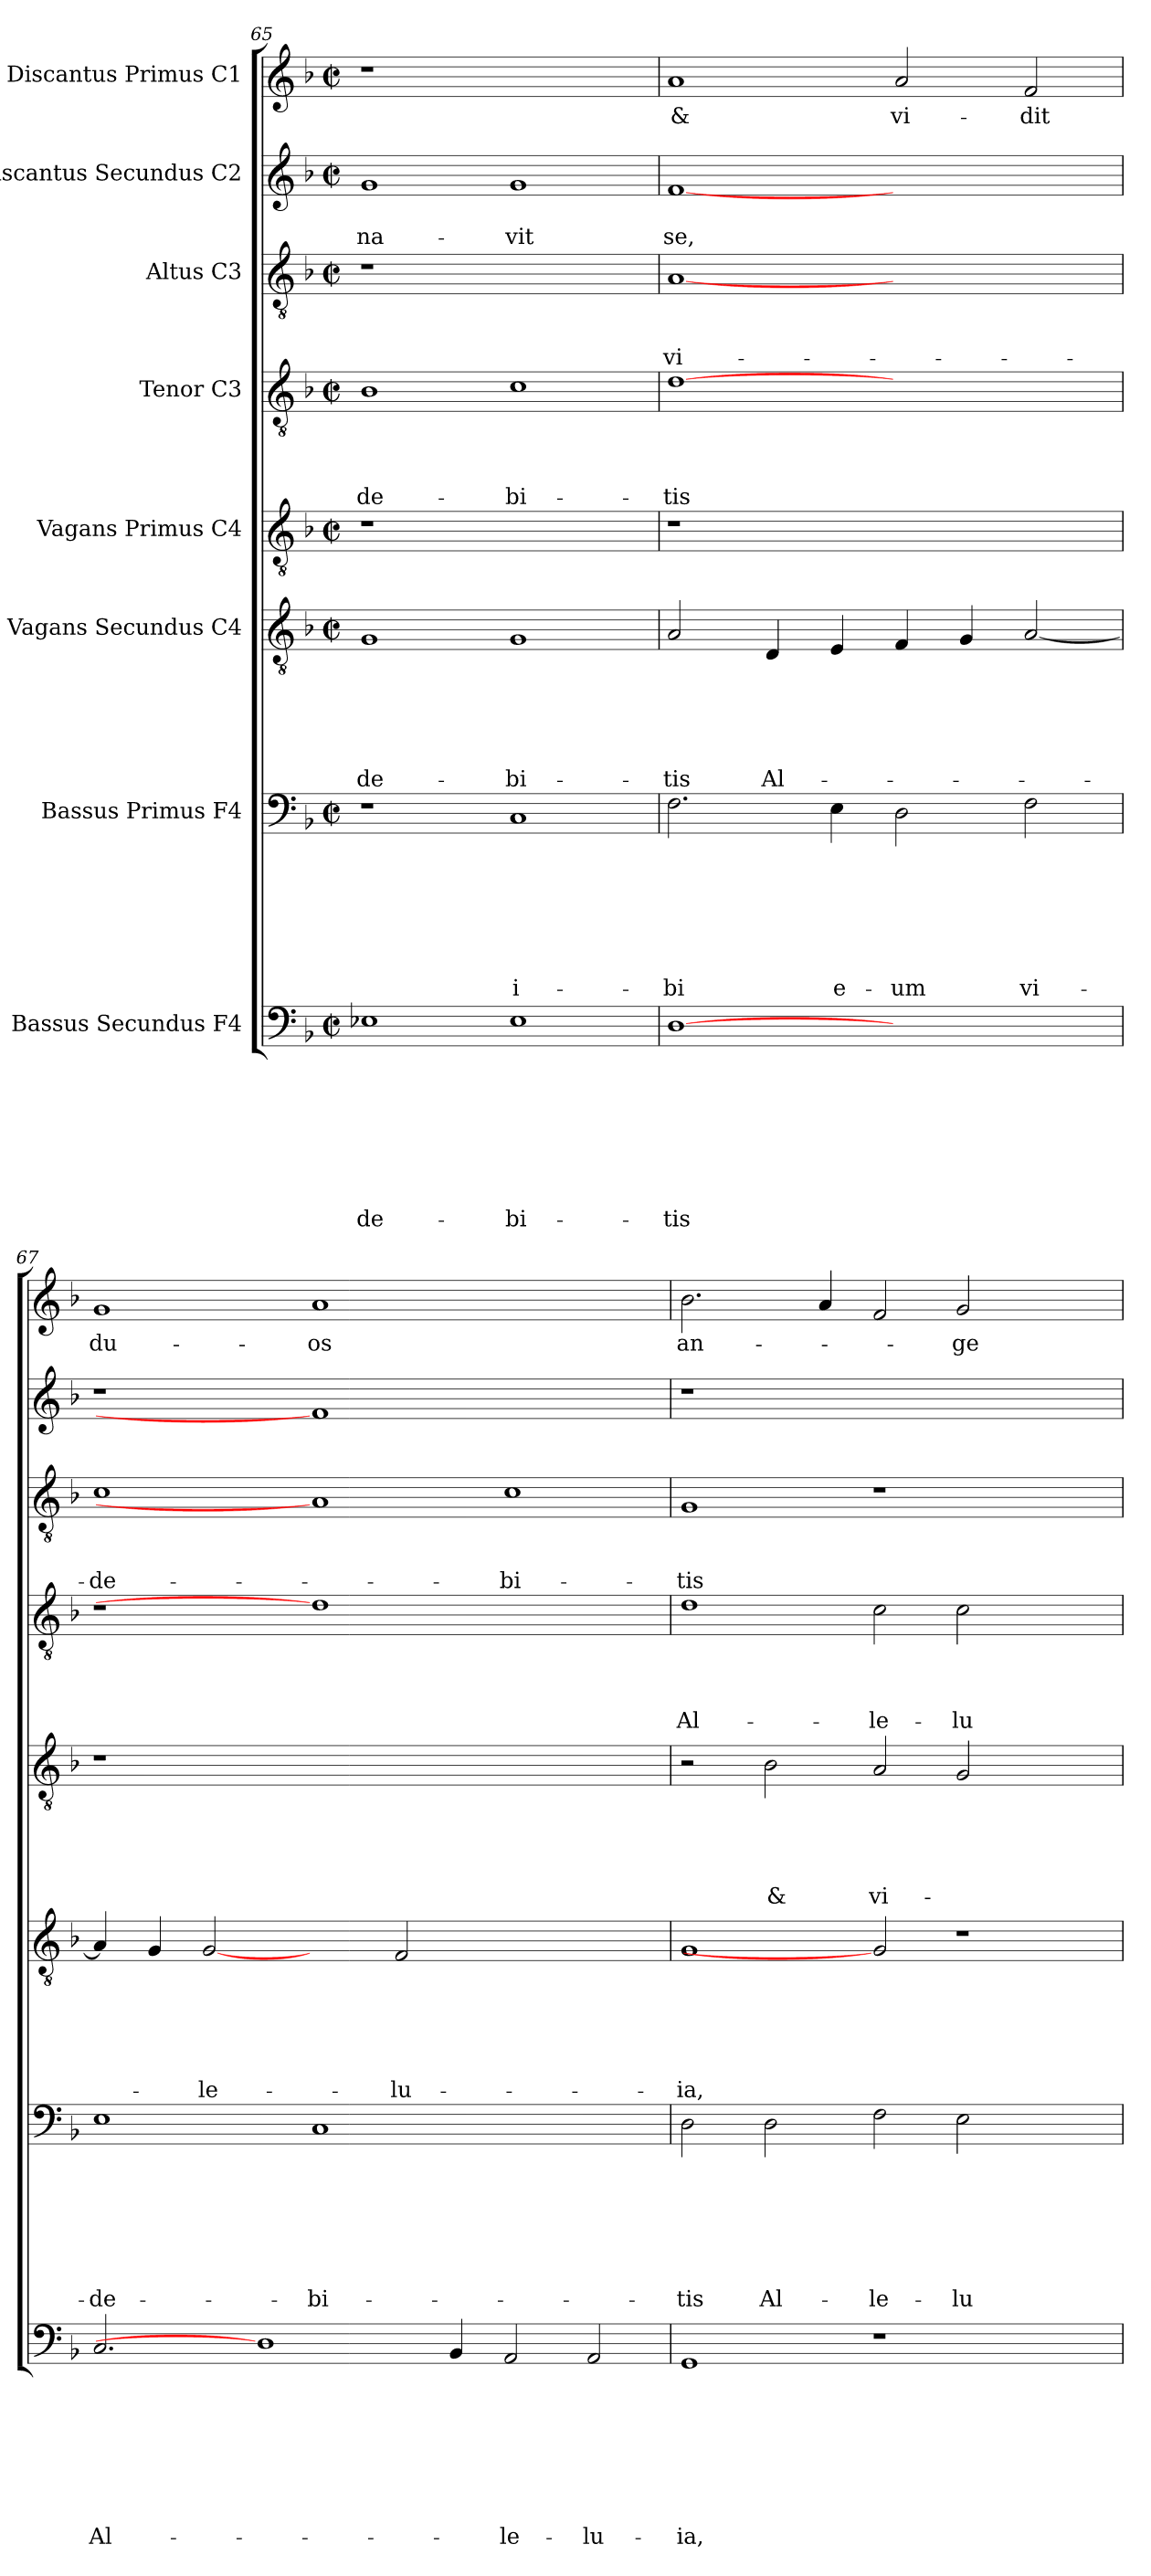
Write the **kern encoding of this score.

**kern	**text	**text	**text	**text	**text	**text	**text	**text	**kern	**text	**text	**text	**text	**text	**text	**text	**kern	**text	**text	**text	**text	**text	**text	**kern	**text	**text	**text	**text	**text	**kern	**text	**text	**text	**text	**kern	**text	**text	**text	**kern	**text	**text	**kern	**text
*part8	*part8	*part8	*part8	*part8	*part8	*part8	*part8	*part8	*part7	*part7	*part7	*part7	*part7	*part7	*part7	*part7	*part6	*part6	*part6	*part6	*part6	*part6	*part6	*part5	*part5	*part5	*part5	*part5	*part5	*part4	*part4	*part4	*part4	*part4	*part3	*part3	*part3	*part3	*part2	*part2	*part2	*part1	*part1
*staff8	*staff8	*staff8	*staff8	*staff8	*staff8	*staff8	*staff8	*staff8	*staff7	*staff7	*staff7	*staff7	*staff7	*staff7	*staff7	*staff7	*staff6	*staff6	*staff6	*staff6	*staff6	*staff6	*staff6	*staff5	*staff5	*staff5	*staff5	*staff5	*staff5	*staff4	*staff4	*staff4	*staff4	*staff4	*staff3	*staff3	*staff3	*staff3	*staff2	*staff2	*staff2	*staff1	*staff1
*I"Bassus  Secundus F4	*	*	*	*	*	*	*	*	*I"Bassus  Primus  F4	*	*	*	*	*	*	*	*I"Vagans  Secundus C4	*	*	*	*	*	*	*I"Vagans  Primus  C4	*	*	*	*	*	*I"Tenor C3	*	*	*	*	*I"Altus C3	*	*	*	*I"Discantus  Secundus C2	*	*	*I"Discantus  Primus C1	*
!!LO:PB:g=z
*clefF4	*	*	*	*	*	*	*	*	*clefF4	*	*	*	*	*	*	*	*clefGv2	*	*	*	*	*	*	*clefGv2	*	*	*	*	*	*clefGv2	*	*	*	*	*clefGv2	*	*	*	*clefG2	*	*	*clefG2	*
*k[b-]	*	*	*	*	*	*	*	*	*k[b-]	*	*	*	*	*	*	*	*k[b-]	*	*	*	*	*	*	*k[b-]	*	*	*	*	*	*k[b-]	*	*	*	*	*k[b-]	*	*	*	*k[b-]	*	*	*k[b-]	*
*F:	*	*	*	*	*	*	*	*	*F:	*	*	*	*	*	*	*	*F:	*	*	*	*	*	*	*F:	*	*	*	*	*	*F:	*	*	*	*	*F:	*	*	*	*F:	*	*	*F:	*
*M2/2	*	*	*	*	*	*	*	*	*M2/2	*	*	*	*	*	*	*	*M2/2	*	*	*	*	*	*	*M2/2	*	*	*	*	*	*M2/2	*	*	*	*	*M2/2	*	*	*	*M2/2	*	*	*M2/2	*
*met(c|)	*	*	*	*	*	*	*	*	*met(c|)	*	*	*	*	*	*	*	*met(c|)	*	*	*	*	*	*	*met(c|)	*	*	*	*	*	*met(c|)	*	*	*	*	*met(c|)	*	*	*	*met(c|)	*	*	*met(c|)	*
=65	=65	=65	=65	=65	=65	=65	=65	=65	=65	=65	=65	=65	=65	=65	=65	=65	=65	=65	=65	=65	=65	=65	=65	=65	=65	=65	=65	=65	=65	=65	=65	=65	=65	=65	=65	=65	=65	=65	=65	=65	=65	=65	=65
1E-X	.	.	.	.	.	.	.	-de-	1r	.	.	.	.	.	.	.	1G	.	.	.	.	.	-de-	1r	.	.	.	.	.	1B-	.	.	.	-de-	1r	.	.	.	1g	.	-na-	1r	.
1E-	.	.	.	.	.	.	.	-bi-	1C	.	.	.	.	.	.	i-	1G	.	.	.	.	.	-bi-	1ryy	.	.	.	.	.	1c	.	.	.	-bi-	1ryy	.	.	.	1g	.	-vit	1ryy	.
=66	=66	=66	=66	=66	=66	=66	=66	=66	=66	=66	=66	=66	=66	=66	=66	=66	=66	=66	=66	=66	=66	=66	=66	=66	=66	=66	=66	=66	=66	=66	=66	=66	=66	=66	=66	=66	=66	=66	=66	=66	=66	=66	=66
[1D	.	.	.	.	.	.	.	-tis	2.F\	.	.	.	.	.	.	-bi	2A/	.	.	.	.	.	-tis	1r	.	.	.	.	.	[1d	.	.	.	-tis	[1A	.	.	vi-	[1f	.	se,	1a	&
.	.	.	.	.	.	.	.	.	.	.	.	.	.	.	.	.	4D/	.	.	.	.	.	Al-	.	.	.	.	.	.	.	.	.	.	.	.	.	.	.	.	.	.	.	.
.	.	.	.	.	.	.	.	.	4E\	.	.	.	.	.	.	e-	4E/	.	.	.	.	.	.	.	.	.	.	.	.	.	.	.	.	.	.	.	.	.	.	.	.	.	.
1ryy	.	.	.	.	.	.	.	.	2D\	.	.	.	.	.	.	-um	4F/	.	.	.	.	.	.	1ryy	.	.	.	.	.	1ryy	.	.	.	.	1ryy	.	.	.	1ryy	.	.	2a/	vi-
.	.	.	.	.	.	.	.	.	.	.	.	.	.	.	.	.	4G/	.	.	.	.	.	.	.	.	.	.	.	.	.	.	.	.	.	.	.	.	.	.	.	.	.	.
.	.	.	.	.	.	.	.	.	2F\	.	.	.	.	.	.	vi-	[2A/	.	.	.	.	.	.	.	.	.	.	.	.	.	.	.	.	.	.	.	.	.	.	.	.	2f/	-dit
=67	=67	=67	=67	=67	=67	=67	=67	=67	=67	=67	=67	=67	=67	=67	=67	=67	=67	=67	=67	=67	=67	=67	=67	=67	=67	=67	=67	=67	=67	=67	=67	=67	=67	=67	=67	=67	=67	=67	=67	=67	=67	=67	=67
2.C/	.	.	.	.	.	.	.	Al-	1E	.	.	.	.	.	.	-de-	4A/]	.	.	.	.	.	.	1r	.	.	.	.	.	1r	.	.	.	.	1c	.	.	-de-	1r	.	.	1g	du-
.	.	.	.	.	.	.	.	.	.	.	.	.	.	.	.	.	4G/	.	.	.	.	.	.	.	.	.	.	.	.	.	.	.	.	.	.	.	.	.	.	.	.	.	.
.	.	.	.	.	.	.	.	.	.	.	.	.	.	.	.	.	[2G	.	.	.	.	.	-le-	.	.	.	.	.	.	.	.	.	.	.	.	.	.	.	.	.	.	.	.
1D]	.	.	.	.	.	.	.	.	.	.	.	.	.	.	.	.	.	.	.	.	.	.	.	.	.	.	.	.	.	.	.	.	.	.	.	.	.	.	.	.	.	.	.
.	.	.	.	.	.	.	.	.	1C	.	.	.	.	.	.	-bi-	2ryy	.	.	.	.	.	.	0ryy	.	.	.	.	.	1d]	.	.	.	.	1A]	.	.	.	1f]	.	.	1a	-os
.	.	.	.	.	.	.	.	.	.	.	.	.	.	.	.	.	2F/	.	.	.	.	.	-lu-	.	.	.	.	.	.	.	.	.	.	.	.	.	.	.	.	.	.	.	.
4BB-/	.	.	.	.	.	.	.	.	.	.	.	.	.	.	.	.	.	.	.	.	.	.	.	.	.	.	.	.	.	.	.	.	.	.	.	.	.	.	.	.	.	.	.
2AA/	.	.	.	.	.	.	.	-le-	1ryy	.	.	.	.	.	.	.	1ryy	.	.	.	.	.	.	.	.	.	.	.	.	1ryy	.	.	.	.	1c	.	.	-bi-	1ryy	.	.	1ryy	.
2AA/	.	.	.	.	.	.	.	-lu-	.	.	.	.	.	.	.	.	.	.	.	.	.	.	.	.	.	.	.	.	.	.	.	.	.	.	.	.	.	.	.	.	.	.	.
=68	=68	=68	=68	=68	=68	=68	=68	=68	=68	=68	=68	=68	=68	=68	=68	=68	=68	=68	=68	=68	=68	=68	=68	=68	=68	=68	=68	=68	=68	=68	=68	=68	=68	=68	=68	=68	=68	=68	=68	=68	=68	=68	=68
1GG	.	.	.	.	.	.	.	-ia,	2D\	.	.	.	.	.	.	-tis	1G	.	.	.	.	.	-ia,	2r	.	.	.	.	.	1d	.	.	.	Al-	1G	.	.	-tis	1r	.	.	2.b-\	an-
.	.	.	.	.	.	.	.	.	2D\	.	.	.	.	.	.	Al-	.	.	.	.	.	.	.	2B-\	.	.	.	.	&	.	.	.	.	.	.	.	.	.	.	.	.	.	.
.	.	.	.	.	.	.	.	.	.	.	.	.	.	.	.	.	.	.	.	.	.	.	.	.	.	.	.	.	.	.	.	.	.	.	.	.	.	.	.	.	.	4a/	.
1r	.	.	.	.	.	.	.	.	2F\	.	.	.	.	.	.	-le-	2G]	.	.	.	.	.	.	2A/	.	.	.	.	vi-	2c\	.	.	.	-le-	1r	.	.	.	1.ryy	.	.	2f/	.
.	.	.	.	.	.	.	.	.	2E\	.	.	.	.	.	.	-lu-	1r	.	.	.	.	.	.	2G/	.	.	.	.	.	2c\	.	.	.	-lu-	.	.	.	.	.	.	.	2g/	-ge-
2ryy	.	.	.	.	.	.	.	.	2ryy	.	.	.	.	.	.	.	.	.	.	.	.	.	.	2ryy	.	.	.	.	.	2ryy	.	.	.	.	2ryy	.	.	.	.	.	.	2ryy	.
=	=	=	=	=	=	=	=	=	=	=	=	=	=	=	=	=	=	=	=	=	=	=	=	=	=	=	=	=	=	=	=	=	=	=	=	=	=	=	=	=	=	=	=
*-	*-	*-	*-	*-	*-	*-	*-	*-	*-	*-	*-	*-	*-	*-	*-	*-	*-	*-	*-	*-	*-	*-	*-	*-	*-	*-	*-	*-	*-	*-	*-	*-	*-	*-	*-	*-	*-	*-	*-	*-	*-	*-	*-
